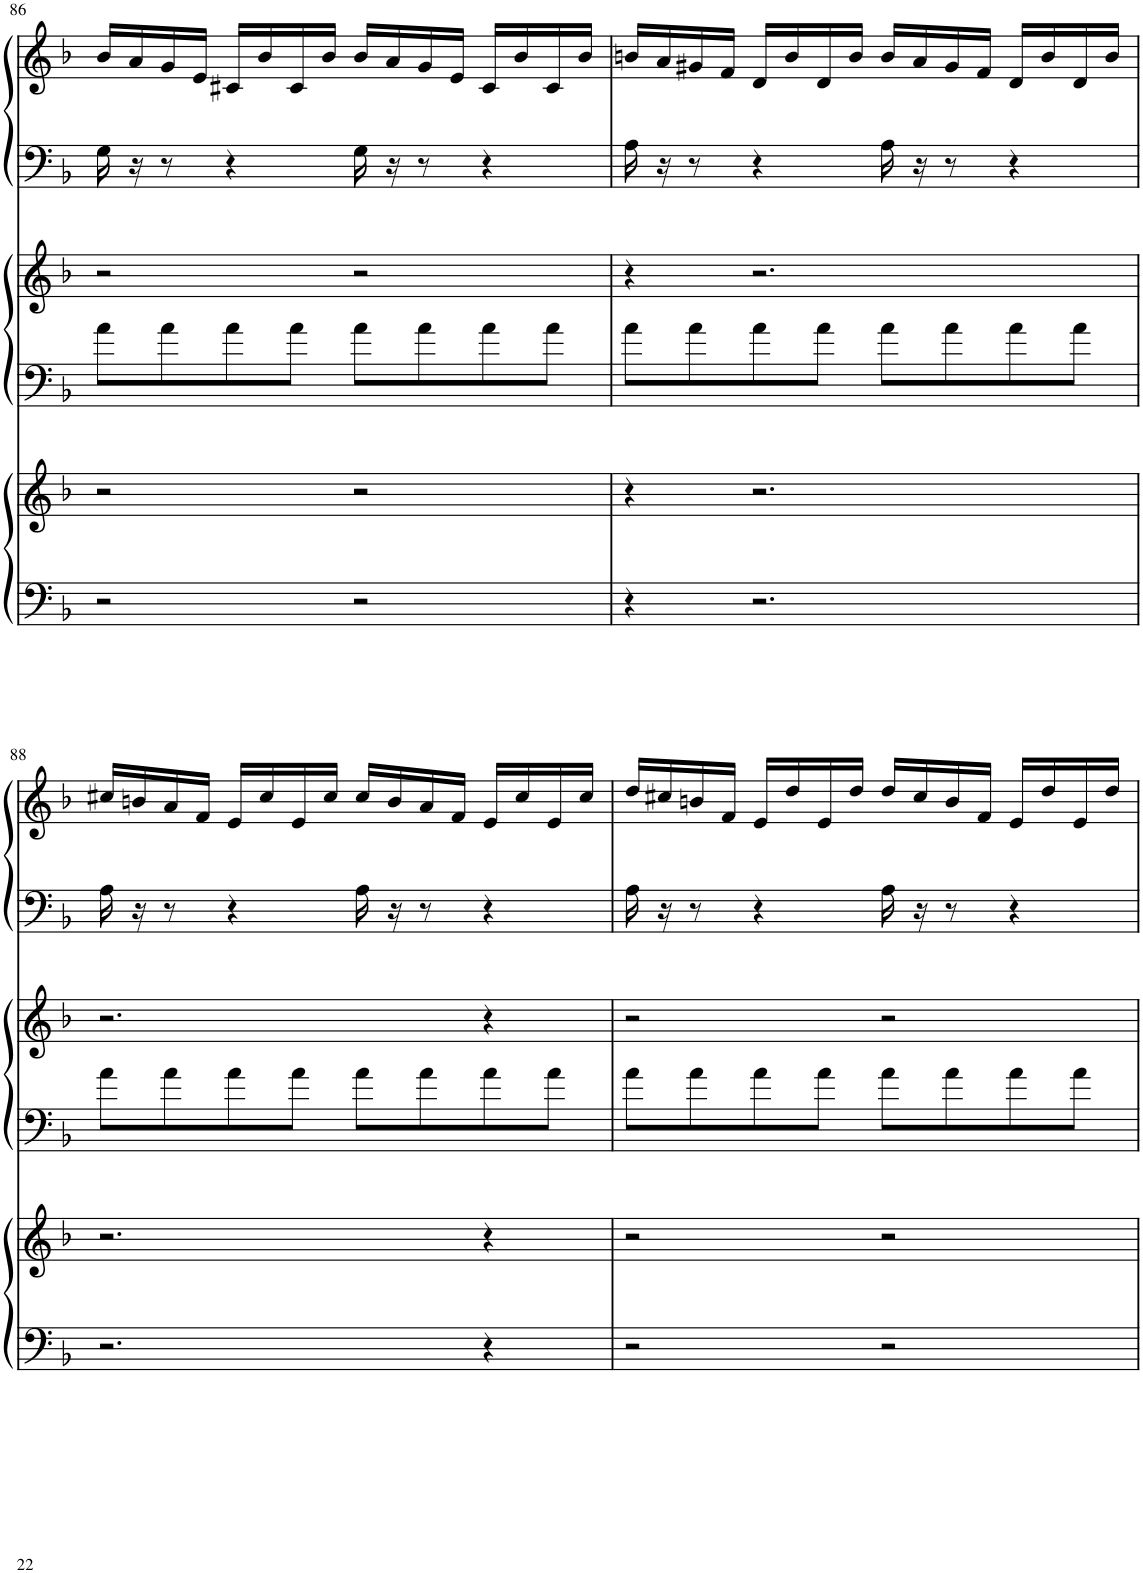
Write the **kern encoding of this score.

**kern	**kern	**kern	**kern	**kern	**kern
*part3	*part3	*part2	*part2	*part1	*part1
*staff6	*staff5	*staff4	*staff3	*staff2	*staff1
*I"Harp	*	*I"Harp	*	*I"Harp	*
*I'Hp	*	*I'Hp	*	*I'Hp	*
!!LO:PB:g=z
*clefF4	*clefG2	*clefF4	*clefG2	*clefF4	*clefG2
*k[b-]	*k[b-]	*k[b-]	*k[b-]	*k[b-]	*k[b-]
*M4/4	*M4/4	*M4/4	*M4/4	*M4/4	*M4/4
=86	=86	=86	=86	=86	=86
2r	2r	8a\L	2r	16G\	16b-/LL
.	.	.	.	16r	16a/
.	.	8a\	.	8r	16g/
.	.	.	.	.	16e/JJ
.	.	8a\	.	4r	16c#X/LL
.	.	.	.	.	16b-/
.	.	8a\J	.	.	16c#/
.	.	.	.	.	16b-/JJ
2r	2r	8a\L	2r	16G\	16b-/LL
.	.	.	.	16r	16a/
.	.	8a\	.	8r	16g/
.	.	.	.	.	16e/JJ
.	.	8a\	.	4r	16c#/LL
.	.	.	.	.	16b-/
.	.	8a\J	.	.	16c#/
.	.	.	.	.	16b-/JJ
=87	=87	=87	=87	=87	=87
4r	4r	8a\L	4r	16A\	16bn/LL
.	.	.	.	16r	16a/
.	.	8a\	.	8r	16g#X/
.	.	.	.	.	16f/JJ
2.r	2.r	8a\	2.r	4r	16d/LL
.	.	.	.	.	16b/
.	.	8a\J	.	.	16d/
.	.	.	.	.	16b/JJ
.	.	8a\L	.	16A\	16b/LL
.	.	.	.	16r	16a/
.	.	8a\	.	8r	16g#/
.	.	.	.	.	16f/JJ
.	.	8a\	.	4r	16d/LL
.	.	.	.	.	16b/
.	.	8a\J	.	.	16d/
.	.	.	.	.	16b/JJ
!!LO:LB:g=z
=88	=88	=88	=88	=88	=88
2.r	2.r	8a\L	2.r	16A\	16cc#X/LL
.	.	.	.	16r	16bn/
.	.	8a\	.	8r	16a/
.	.	.	.	.	16f/JJ
.	.	8a\	.	4r	16e/LL
.	.	.	.	.	16cc#/
.	.	8a\J	.	.	16e/
.	.	.	.	.	16cc#/JJ
.	.	8a\L	.	16A\	16cc#/LL
.	.	.	.	16r	16b/
.	.	8a\	.	8r	16a/
.	.	.	.	.	16f/JJ
4r	4r	8a\	4r	4r	16e/LL
.	.	.	.	.	16cc#/
.	.	8a\J	.	.	16e/
.	.	.	.	.	16cc#/JJ
=89	=89	=89	=89	=89	=89
2r	2r	8a\L	2r	16A\	16dd/LL
.	.	.	.	16r	16cc#X/
.	.	8a\	.	8r	16bn/
.	.	.	.	.	16f/JJ
.	.	8a\	.	4r	16e/LL
.	.	.	.	.	16dd/
.	.	8a\J	.	.	16e/
.	.	.	.	.	16dd/JJ
2r	2r	8a\L	2r	16A\	16dd/LL
.	.	.	.	16r	16cc#/
.	.	8a\	.	8r	16b/
.	.	.	.	.	16f/JJ
.	.	8a\	.	4r	16e/LL
.	.	.	.	.	16dd/
.	.	8a\J	.	.	16e/
.	.	.	.	.	16dd/JJ
=	=	=	=	=	=
*-	*-	*-	*-	*-	*-
